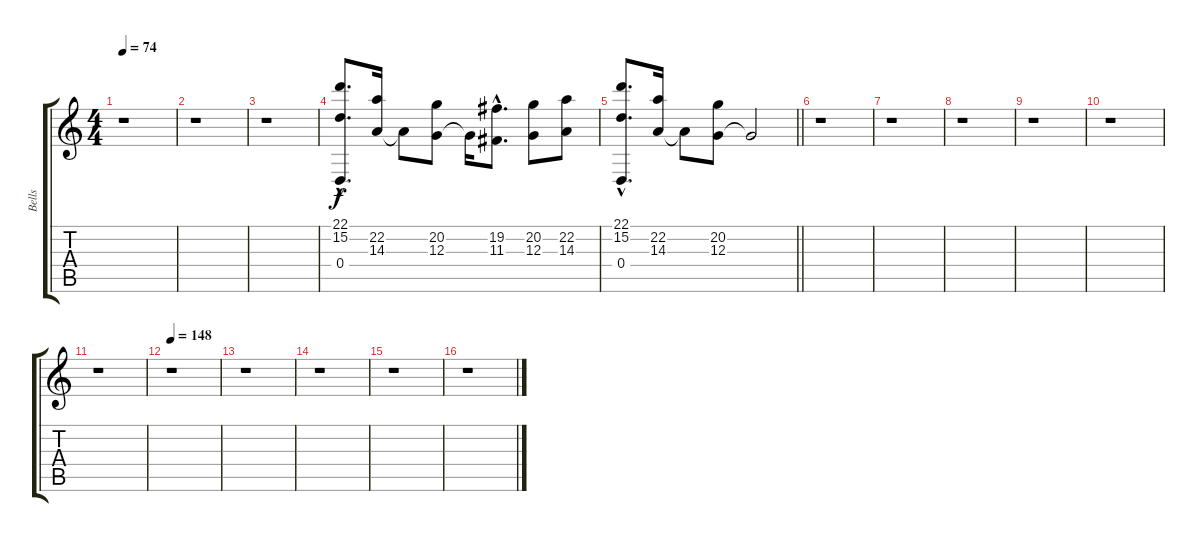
\track ("Bells" "Bells") {instrument vibraphone}
\staff {score tabs}
\tuning (E4 B3 G3 D3 A2 E2) {hide}
\ts (4 4)
\tempo 74
\clef g2
\ks c
r.1{dy f} |
r.1 |
r.1 |
(22.1{hac} 15.2{hac} 0.4{hac}).8{d instrument tubularbells} (22.2 14.3).16 14.3{t}.8 (20.2 12.3).8 12.3{t}.16 (19.2{hac} 11.3{hac}).8{d} (20.2 12.3).8 (22.2 14.3).8 |
\barLineRight lightlight
(22.1{hac} 15.2{hac} 0.4{hac}).8{d} (22.2 14.3).16 14.3{t}.8 (20.2 12.3).8 12.3{t}.2 |
r.1 |
r.1 |
r.1 |
r.1 |
r.1 |
r.1 |
\tempo 148
r.1 |
r.1 |
r.1 |
r.1 |
r.1
